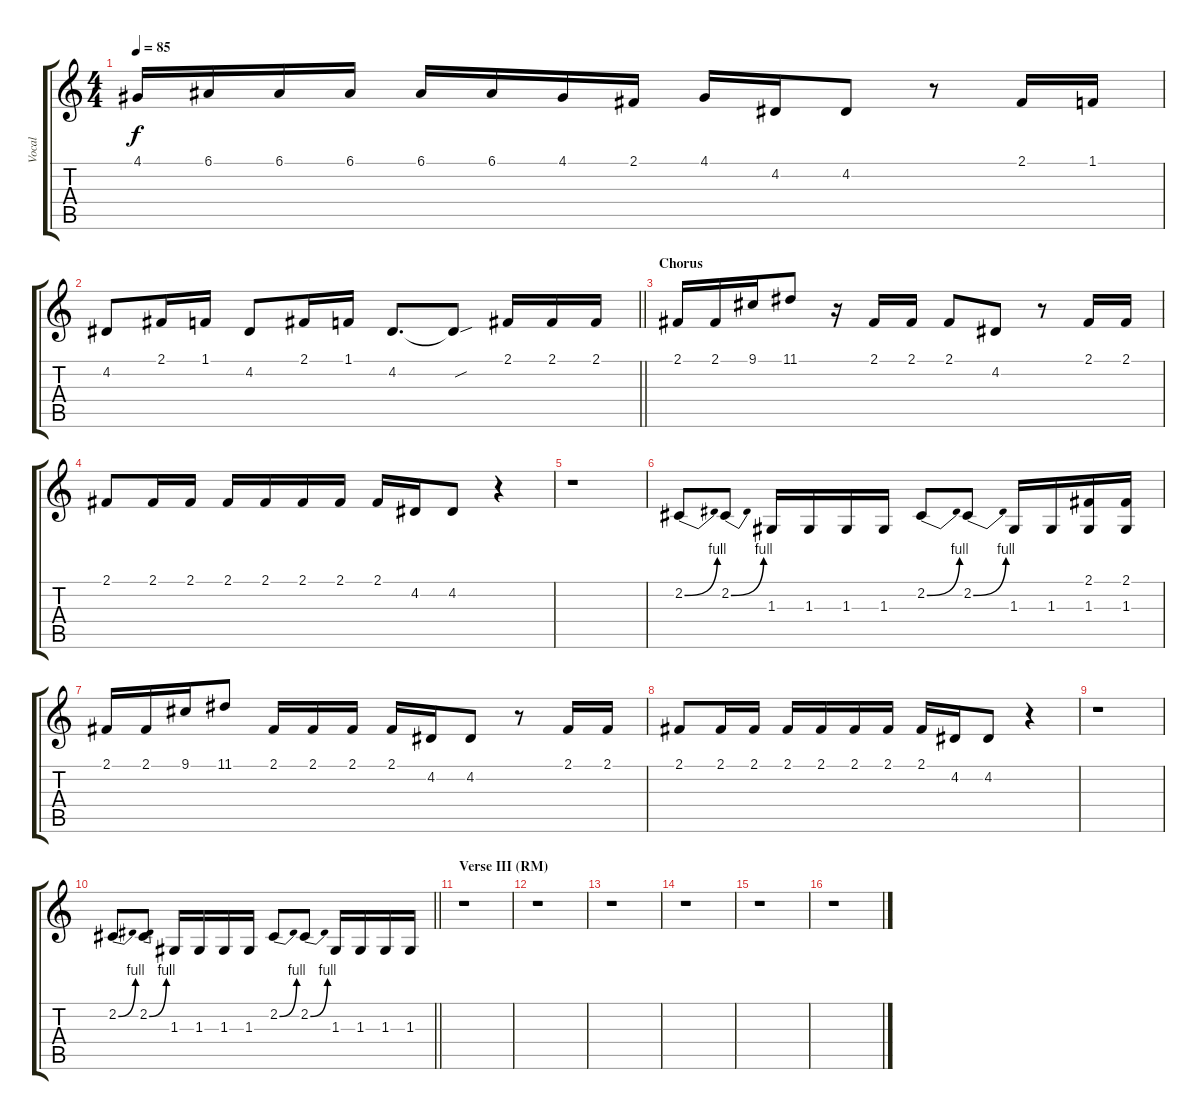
\track ("Vocal" "Vocal") {instrument lead2sawtooth}
\staff {score tabs}
\tuning (E4 B3 G3 D3 A2 E2) {hide}
\ts (4 4)
\tempo 85
\clef g2
\ks c
4.1.16{dy f} 6.1.16 6.1.16 6.1.16 6.1.16 6.1.16 4.1.16 2.1.16 4.1.16 4.2.16 4.2.8 r.8 2.1.16 1.1.16 |
\barLineRight lightlight
4.2.8 2.1.16 1.1.16 4.2.8 2.1.16 1.1.16 4.2.8{d} 4.2{sou t}.8 2.1.16 2.1.16 2.1.16 |
\section ("" "Chorus")
2.1.16 2.1.16 9.1.16 11.1.8 r.16 2.1.16 2.1.16 2.1.8 4.2.8 r.8 2.1.16 2.1.16 |
2.1.8 2.1.16 2.1.16 2.1.16 2.1.16 2.1.16 2.1.16 2.1.16 4.2.16 4.2.8 r.4 |
r.1 |
2.2{be (bend 0 0 60 4)}.8 2.2{be (bend 0 0 60 4)}.8 1.3.16 1.3.16 1.3.16 1.3.16 2.2{be (bend 0 0 60 4)}.8 2.2{be (bend 0 0 60 4)}.8 1.3.16 1.3.16 (2.1 1.3).16 (2.1 1.3).16 |
2.1.16 2.1.16 9.1.16 11.1.8 2.1.16 2.1.16 2.1.16 2.1.16 4.2.16 4.2.8 r.8 2.1.16 2.1.16 |
2.1.8 2.1.16 2.1.16 2.1.16 2.1.16 2.1.16 2.1.16 2.1.16 4.2.16 4.2.8 r.4 |
r.1 |
\barLineRight lightlight
2.2{be (bend 0 0 60 4)}.8 2.2{be (bend 0 0 60 4)}.8 1.3.16 1.3.16 1.3.16 1.3.16 2.2{be (bend 0 0 60 4)}.8 2.2{be (bend 0 0 60 4)}.8 1.3.16 1.3.16 1.3.16 1.3.16 |
\section ("" "Verse III (RM)")
r.1 |
r.1 |
r.1 |
r.1 |
r.1 |
r.1
